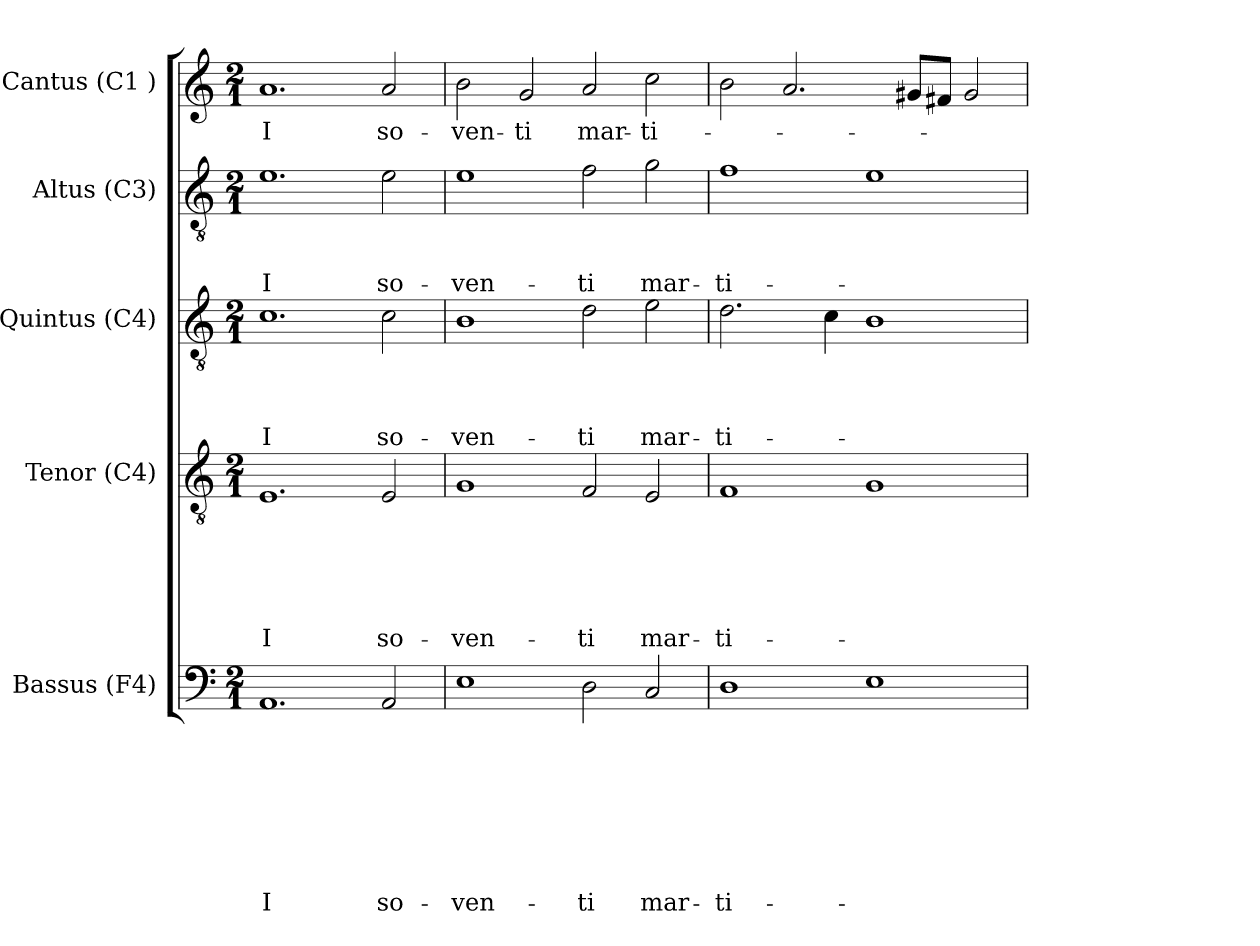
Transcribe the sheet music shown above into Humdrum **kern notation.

**kern	**text	**text	**text	**text	**text	**text	**text	**text	**kern	**text	**text	**text	**text	**text	**text	**kern	**text	**text	**text	**text	**kern	**text	**text	**text	**kern	**text
*part5	*part5	*part5	*part5	*part5	*part5	*part5	*part5	*part5	*part4	*part4	*part4	*part4	*part4	*part4	*part4	*part3	*part3	*part3	*part3	*part3	*part2	*part2	*part2	*part2	*part1	*part1
*staff5	*staff5	*staff5	*staff5	*staff5	*staff5	*staff5	*staff5	*staff5	*staff4	*staff4	*staff4	*staff4	*staff4	*staff4	*staff4	*staff3	*staff3	*staff3	*staff3	*staff3	*staff2	*staff2	*staff2	*staff2	*staff1	*staff1
*I"Bassus (F4)	*	*	*	*	*	*	*	*	*I"Tenor (C4)	*	*	*	*	*	*	*I"Quintus (C4)	*	*	*	*	*I"Altus (C3)	*	*	*	*I"Cantus (C1 )	*
*I'B.	*	*	*	*	*	*	*	*	*I'T.	*	*	*	*	*	*	*I'Q.	*	*	*	*	*I'A.	*	*	*	*I'C.	*
*clefF4	*	*	*	*	*	*	*	*	*clefGv2	*	*	*	*	*	*	*clefGv2	*	*	*	*	*clefGv2	*	*	*	*clefG2	*
*k[]	*	*	*	*	*	*	*	*	*k[]	*	*	*	*	*	*	*k[]	*	*	*	*	*k[]	*	*	*	*k[]	*
*C:	*	*	*	*	*	*	*	*	*C:	*	*	*	*	*	*	*C:	*	*	*	*	*C:	*	*	*	*C:	*
*M2/1	*	*	*	*	*	*	*	*	*M2/1	*	*	*	*	*	*	*M2/1	*	*	*	*	*M2/1	*	*	*	*M2/1	*
=1	=1	=1	=1	=1	=1	=1	=1	=1	=1	=1	=1	=1	=1	=1	=1	=1	=1	=1	=1	=1	=1	=1	=1	=1	=1	=1
!	!	!	!	!	!	!	!	!LO:LY:b:rj	!	!	!	!	!	!	!LO:LY:b:rj	!	!	!	!	!LO:LY:b:rj	!	!	!	!LO:LY:b:rj	!	!LO:LY:b:rj
1.AA	.	.	.	.	.	.	.	I	1.E	.	.	.	.	.	I	1.c	.	.	.	I	1.e	.	.	I	1.a	I
!	!	!	!	!	!	!	!	!LO:LY:b	!	!	!	!	!	!	!LO:LY:b	!	!	!	!	!LO:LY:b	!	!	!	!LO:LY:b	!	!LO:LY:b
2AA/	.	.	.	.	.	.	.	so-	2E/	.	.	.	.	.	so-	2c\	.	.	.	so-	2e\	.	.	so-	2a/	so-
=2	=2	=2	=2	=2	=2	=2	=2	=2	=2	=2	=2	=2	=2	=2	=2	=2	=2	=2	=2	=2	=2	=2	=2	=2	=2	=2
!	!	!	!	!	!	!	!	!LO:LY:b	!	!	!	!	!	!	!LO:LY:b	!	!	!	!	!LO:LY:b	!	!	!	!LO:LY:b	!	!LO:LY:b
1E	.	.	.	.	.	.	.	-ven-	1G	.	.	.	.	.	-ven-	1B	.	.	.	-ven-	1e	.	.	-ven-	2b\	-ven-
!	!	!	!	!	!	!	!	!	!	!	!	!	!	!	!	!	!	!	!	!	!	!	!	!	!	!LO:LY:b
.	.	.	.	.	.	.	.	.	.	.	.	.	.	.	.	.	.	.	.	.	.	.	.	.	2g/	-ti
!	!	!	!	!	!	!	!	!LO:LY:b	!	!	!	!	!	!	!LO:LY:b	!	!	!	!	!LO:LY:b	!	!	!	!LO:LY:b	!	!LO:LY:b
2D\	.	.	.	.	.	.	.	-ti	2F/	.	.	.	.	.	-ti	2d\	.	.	.	-ti	2f\	.	.	-ti	2a/	mar-
!	!	!	!	!	!	!	!	!LO:LY:b	!	!	!	!	!	!	!LO:LY:b	!	!	!	!	!LO:LY:b	!	!	!	!LO:LY:b	!	!LO:LY:b
2C/	.	.	.	.	.	.	.	mar-	2E/	.	.	.	.	.	mar-	2e\	.	.	.	mar-	2g\	.	.	mar-	2cc\	-ti-
=3	=3	=3	=3	=3	=3	=3	=3	=3	=3	=3	=3	=3	=3	=3	=3	=3	=3	=3	=3	=3	=3	=3	=3	=3	=3	=3
!	!	!	!	!	!	!	!	!LO:LY:b	!	!	!	!	!	!	!LO:LY:b	!	!	!	!	!LO:LY:b	!	!	!	!LO:LY:b	!	!
1D	.	.	.	.	.	.	.	-ti-	1F	.	.	.	.	.	-ti-	2.d\	.	.	.	-ti-	1f	.	.	-ti-	2b\	.
.	.	.	.	.	.	.	.	.	.	.	.	.	.	.	.	.	.	.	.	.	.	.	.	.	2.a/	.
.	.	.	.	.	.	.	.	.	.	.	.	.	.	.	.	4c\	.	.	.	.	.	.	.	.	.	.
1E	.	.	.	.	.	.	.	.	1G	.	.	.	.	.	.	1B	.	.	.	.	1e	.	.	.	.	.
.	.	.	.	.	.	.	.	.	.	.	.	.	.	.	.	.	.	.	.	.	.	.	.	.	8g#/L	.
.	.	.	.	.	.	.	.	.	.	.	.	.	.	.	.	.	.	.	.	.	.	.	.	.	8f#/J	.
.	.	.	.	.	.	.	.	.	.	.	.	.	.	.	.	.	.	.	.	.	.	.	.	.	2g#/	.
=	=	=	=	=	=	=	=	=	=	=	=	=	=	=	=	=	=	=	=	=	=	=	=	=	=	=
*-	*-	*-	*-	*-	*-	*-	*-	*-	*-	*-	*-	*-	*-	*-	*-	*-	*-	*-	*-	*-	*-	*-	*-	*-	*-	*-
